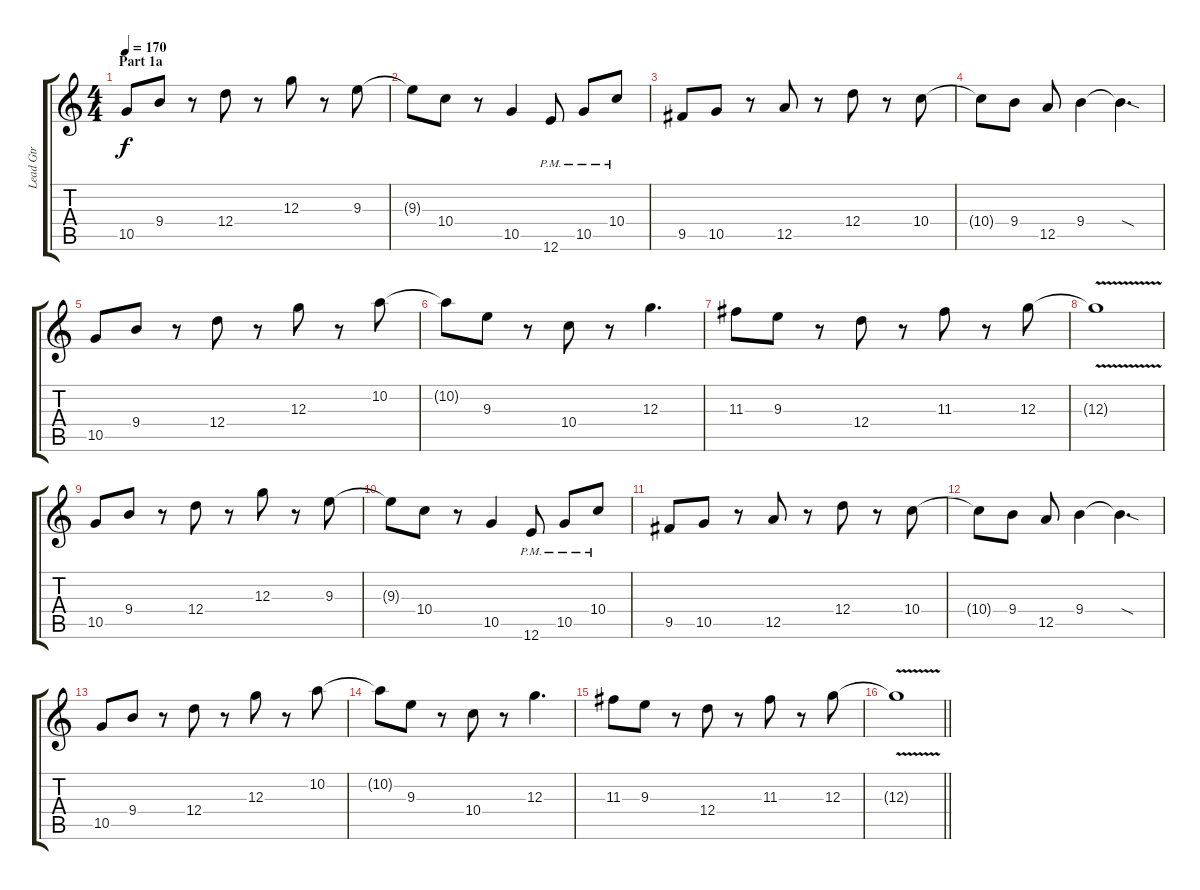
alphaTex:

\track ("Lead Gtr" "Lead Gtr") {instrument distortionguitar}
\staff {score tabs}
\tuning (E4 B3 G3 D3 A2 E2) {hide}
\ts (4 4)
\section ("" "Part 1a")
\tempo 170
\clef g2
\ks c
10.5.8{dy f volume 15 instrument distortionguitar} 9.4.8 r.8 12.4.8 r.8 12.3.8 r.8 9.3.8 |
9.3{t}.8 10.4.8 r.8 10.5.4 12.6{pm}.8 10.5{pm}.8 10.4{pm}.8 |
9.5.8 10.5.8 r.8 12.5.8 r.8 12.4.8 r.8 10.4.8 |
10.4{t}.8 9.4.8 12.5.8 9.4.4 9.4{sod t}.4{d} |
10.5.8 9.4.8 r.8 12.4.8 r.8 12.3.8 r.8 10.2.8 |
10.2{t}.8 9.3.8 r.8 10.4.8 r.8 12.3.4{d} |
11.3.8 9.3.8 r.8 12.4.8 r.8 11.3.8 r.8 12.3.8 |
12.3{v t}.1 |
10.5.8 9.4.8 r.8 12.4.8 r.8 12.3.8 r.8 9.3.8 |
9.3{t}.8 10.4.8 r.8 10.5.4 12.6{pm}.8 10.5{pm}.8 10.4{pm}.8 |
9.5.8 10.5.8 r.8 12.5.8 r.8 12.4.8 r.8 10.4.8 |
10.4{t}.8 9.4.8 12.5.8 9.4.4 9.4{sod t}.4{d} |
10.5.8 9.4.8 r.8 12.4.8 r.8 12.3.8 r.8 10.2.8 |
10.2{t}.8 9.3.8 r.8 10.4.8 r.8 12.3.4{d} |
11.3.8 9.3.8 r.8 12.4.8 r.8 11.3.8 r.8 12.3.8 |
\barLineRight lightlight
12.3{v t}.1
